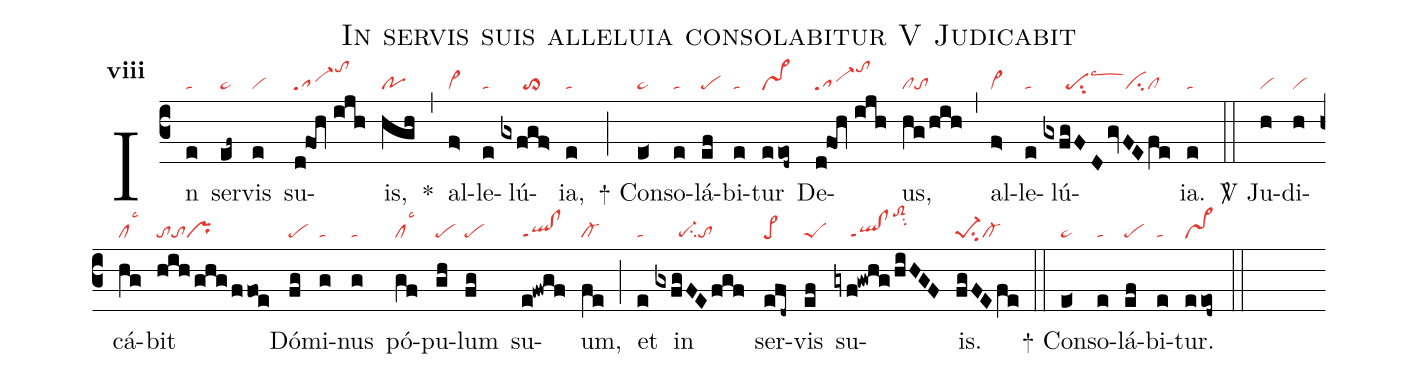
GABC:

name:In servis suis alleluia consolabitur V Judicabit;
office-part:re;
mode:8;
nabc-lines:1;
%%
initial-style: 1;
name: In servis suis alleluia consolabitur;
mode: 8;
office-part: Responsorium;
annotation: Resp.;
annotation: viii;
nabc-lines:1;
%%
(c3) In(e|ta) ser(ef~|ta>)vis(e|vi) su(d!foh//ijh|sa-tohl)is,(hgh|po) <sp>*</sp>(,) al(f>|vi>)le(e|ta)lú(gxfgf>|//////to>)ia,(e|ta) (;)
<sp>+</sp> Con(e<|ta>)so(e|ta)lá(ef|pe)bi(e|ta)tur(eeod~|vs>) De(d!foh//ijh|sa-tohl)us,(hg/hih|clto) (,) al(f>|vi>)le(e|ta)lú(gxfgFDgvFEfe|//////pesu2lscw3cicl)ia.(e|ta) (::)
<sp>V/</sp> Ju(h|vi)di(h|vi)cá(hg|cllsc3)bit(hih/ghg/ffoe|totopr) Dó(fg|pe)mi(g|ta)nus(g|ta) pó(gf|cllsc3)pu(gh|pe)lum(fg|pe) su(e!fwgf|ql!clppt1)um,(fe|cl-) (;) et(e|ta) in(gxfgFEfgf|//////pe-su2to) ser(efd~|pe>)vis(ef|peS) su(gyf!gwhg/hiHGF|////ql!clppt1toS2hmsu2)is.(fgFEfe|pe-1su2cl-) (::)
<sp>+</sp> Con(e<|ta>)so(e|ta)lá(ef|pe)bi(e|ta)tur.(eeod~|vs>) (::)
